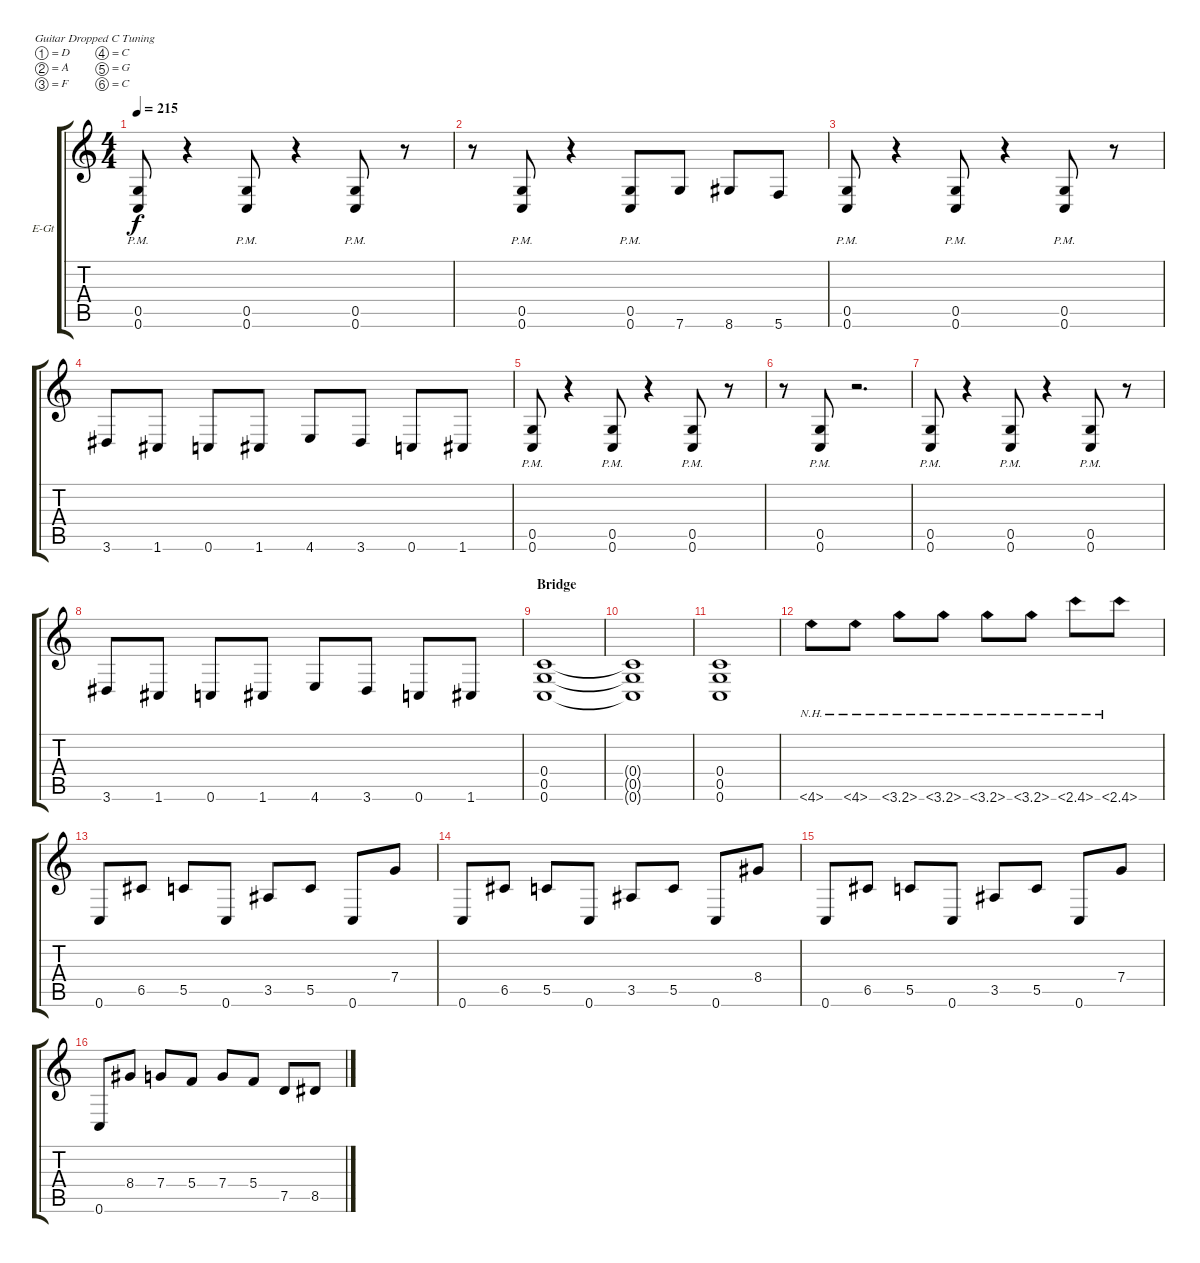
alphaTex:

\defaultSystemsLayout 4
\bracketExtendMode groupsimilarinstruments
\firstSystemTrackNameOrientation horizontal
\otherSystemsTrackNameOrientation horizontal
\track ("Guitar 2" "E-Gt") {instrument distortionguitar}
\staff {score tabs}
\tuning (D4 A3 F3 C3 G2 C2)
\ts (4 4)
\tempo 215
\clef g2
\ks c
(0.6{pm} 0.5{pm}).8{dy f} r.4 (0.5{pm} 0.6{pm}).8 r.4 (0.6{pm} 0.5{pm}).8 r.8 |
r.8 (0.5{pm} 0.6{pm}).8 r.4 (0.6{pm} 0.5{pm}).8 7.6.8 8.6.8 5.6.8 |
(0.6{pm} 0.5{pm}).8 r.4 (0.5{pm} 0.6{pm}).8 r.4 (0.6{pm} 0.5{pm}).8 r.8 |
3.6.8 1.6.8 0.6.8 1.6.8 4.6.8 3.6.8 0.6.8 1.6.8 |
(0.6{pm} 0.5{pm}).8 r.4 (0.5{pm} 0.6{pm}).8 r.4 (0.6{pm} 0.5{pm}).8 r.8 |
r.8 (0.5{pm} 0.6{pm}).8 r.2{d} |
(0.6{pm} 0.5{pm}).8 r.4 (0.5{pm} 0.6{pm}).8 r.4 (0.6{pm} 0.5{pm}).8 r.8 |
3.6.8 1.6.8 0.6.8 1.6.8 4.6.8 3.6.8 0.6.8 1.6.8 |
\section ("" "Bridge")
(0.6 0.5 0.4).1 |
(0.4{t} 0.5{t} 0.6{t}).1 |
(0.4 0.5 0.6).1 |
4.6{nh}.8 4.6{nh}.8 3.6{nh}.8 3.6{nh}.8 3.6{nh}.8 3.6{nh}.8 2.6{nh}.8 2.6{nh}.8 |
0.6.8 6.5.8 5.5.8 0.6.8 3.5.8 5.5.8 0.6.8 7.4.8 |
0.6.8 6.5.8 5.5.8 0.6.8 3.5.8 5.5.8 0.6.8 8.4.8 |
0.6.8 6.5.8 5.5.8 0.6.8 3.5.8 5.5.8 0.6.8 7.4.8 |
0.6.8 8.4.8 7.4.8 5.4.8 7.4.8 5.4.8 7.5.8 8.5.8
